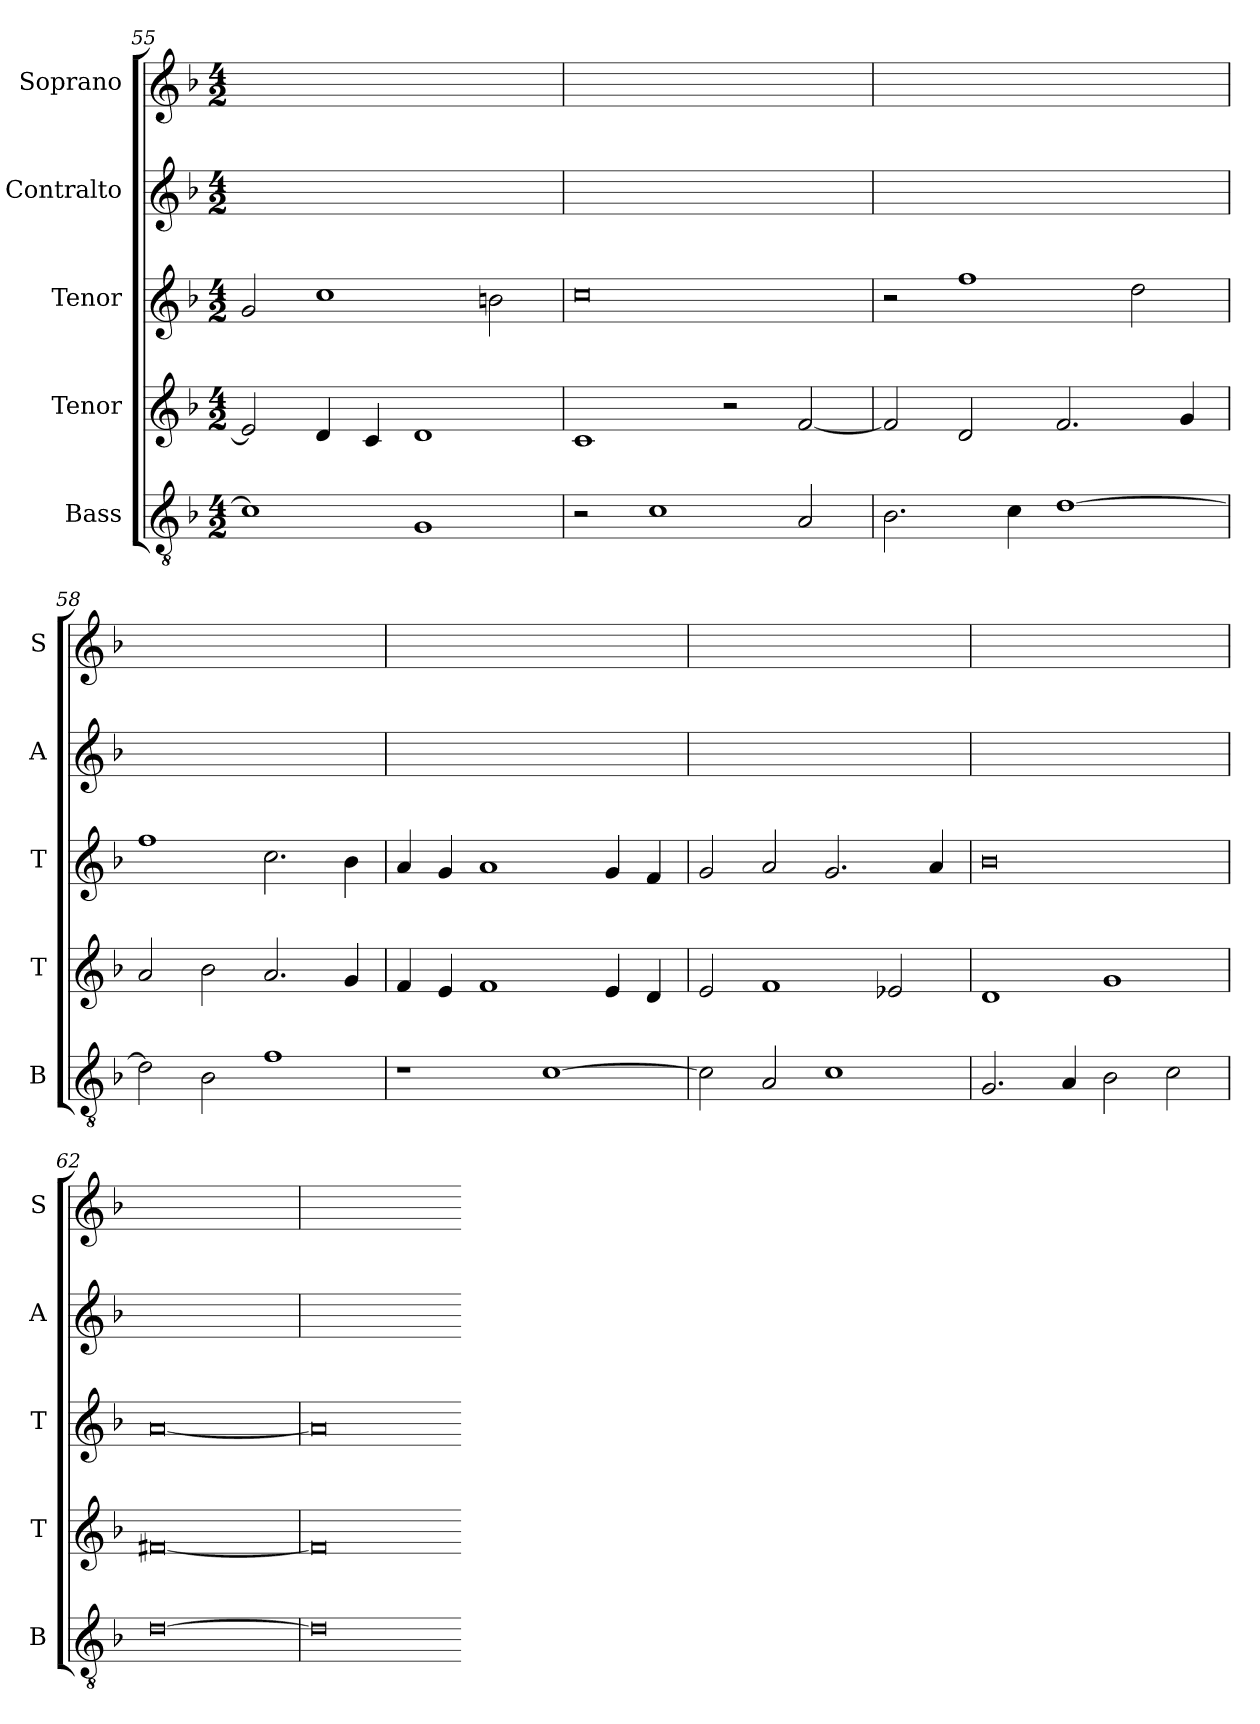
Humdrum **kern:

**kern	**kern	**kern	**kern	**kern
*part5	*part4	*part3	*part2	*part1
*staff5	*staff4	*staff3	*staff2	*staff1
*I"Bass	*I"Tenor	*I"Tenor	*I"Contralto	*I"Soprano
*I'B	*I'T	*I'T	*I'A	*I'S
*clefGv2	*clefG2	*clefG2	*clefG2	*clefG2
*k[b-]	*k[b-]	*k[b-]	*k[b-]	*k[b-]
*G:dor	*G:dor	*G:dor	*G:dor	*G:dor
*M4/2	*M4/2	*M4/2	*M4/2	*M4/2
=55	=55	=55	=55	=55
1c]	2e]	2g	0ryy	0ryy
.	4d	1cc	.	.
.	4c	.	.	.
1G	1d	.	.	.
.	.	2bn	.	.
=56	=56	=56	=56	=56
2r	1c	0cc	0ryy	0ryy
1c	.	.	.	.
.	2r	.	.	.
2A	[2f	.	.	.
=57	=57	=57	=57	=57
2.B-	2f]	2r	0ryy	0ryy
.	2d	1ff	.	.
4c	.	.	.	.
[1d	2.f	.	.	.
.	.	2dd	.	.
.	4g	.	.	.
=58	=58	=58	=58	=58
2d]	2a	1ff	0ryy	0ryy
2B-	2b-	.	.	.
1f	2.a	2.cc	.	.
.	4g	4b-	.	.
=59	=59	=59	=59	=59
1r	4f	4a	0ryy	0ryy
.	4e	4g	.	.
.	1f	1a	.	.
[1c	.	.	.	.
.	4e	4g	.	.
.	4d	4f	.	.
=60	=60	=60	=60	=60
2c]	2e	2g	0ryy	0ryy
2A	1f	2a	.	.
1c	.	2.g	.	.
.	2e-X	.	.	.
.	.	4a	.	.
=61	=61	=61	=61	=61
2.G	1d	0b-	0ryy	0ryy
4A	.	.	.	.
2B-	1g	.	.	.
2c	.	.	.	.
=62	=62	=62	=62	=62
[0d	[0f#X	[0a	0ryy	0ryy
=63	=63	=63	=63	=63
0d]	0f#]	0a]	0ryy	0ryy
=-	=-	=-	=-	=-
*-	*-	*-	*-	*-
